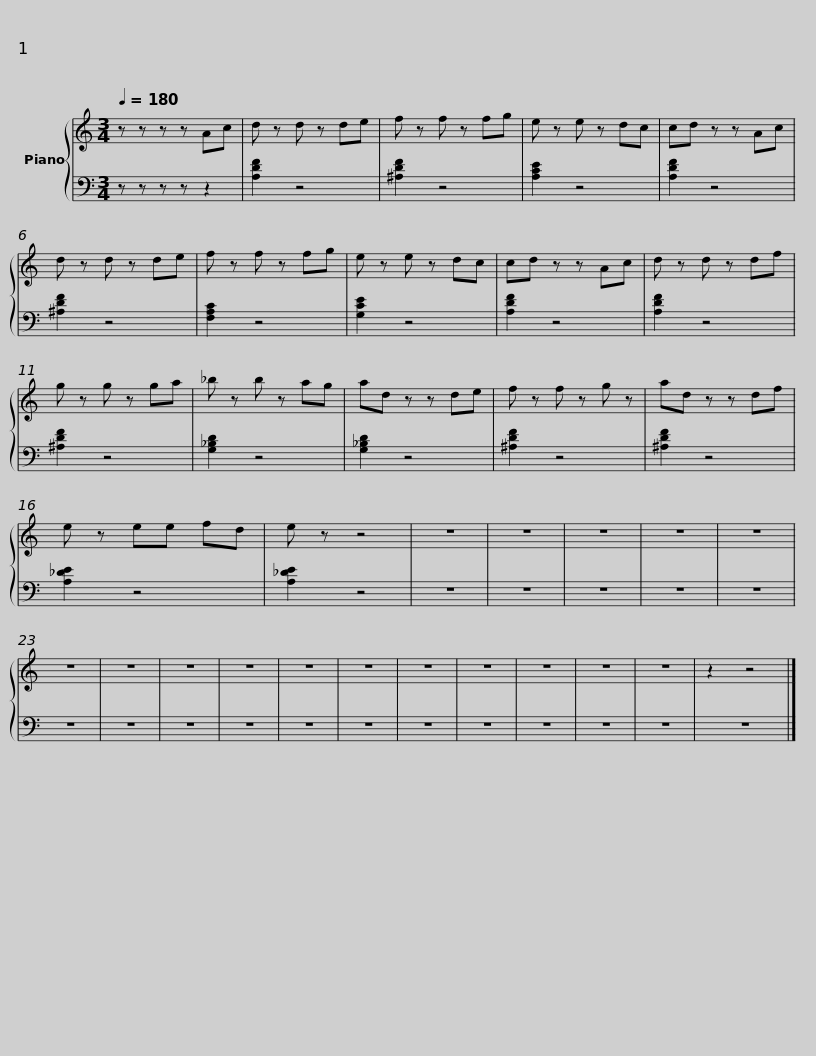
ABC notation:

X:1
%%score { 1 | 2 }
L:1/8
Q:1/4=180
M:3/4
I:linebreak $
K:C
V:1 treble
V:2 bass
V:1
 z z z z Ac | d z d z de | f z f z fg | e z e z dc | cd z z Ac | %5
 d z d z de | f z f z fg |$ e z e z dc | cd z z Ac | d z d z df | %10
 g z g z ga | _b z b z ag | ad z z de | f z f z g z |$ ad z z df | %15
 e z ee fd | e z z4 | z6 | z6 | z6 | %20
 z6 | z6 | z6 | z6 | z6 | %25
 z6 | z6 | z6 |$ z6 | z6 | %30
 z6 | z6 | z6 | z2 z4 |] %34
V:2
 z z z z z2 | [A,DF]2 z4 | [^A,DF]2 z4 | [A,CE]2 z4 | [A,DF]2 z4 | %5
 [^A,DF]2 z4 | [F,A,C]2 z4 |$ [G,CE]2 z4 | [A,DF]2 z4 | [A,DF]2 z4 | %10
 [^A,DF]2 z4 | [G,_B,D]2 z4 | [G,_B,D]2 z4 | [^A,DF]2 z4 |$ [^A,DF]2 z4 | %15
 [A,_DE]2 z4 | [A,_DE]2 z4 | z6 | z6 | z6 | %20
 z6 | z6 | z6 | z6 | z6 | %25
 z6 | z6 | z6 |$ z6 | z6 | %30
 z6 | z6 | z6 | z6 |] %34
